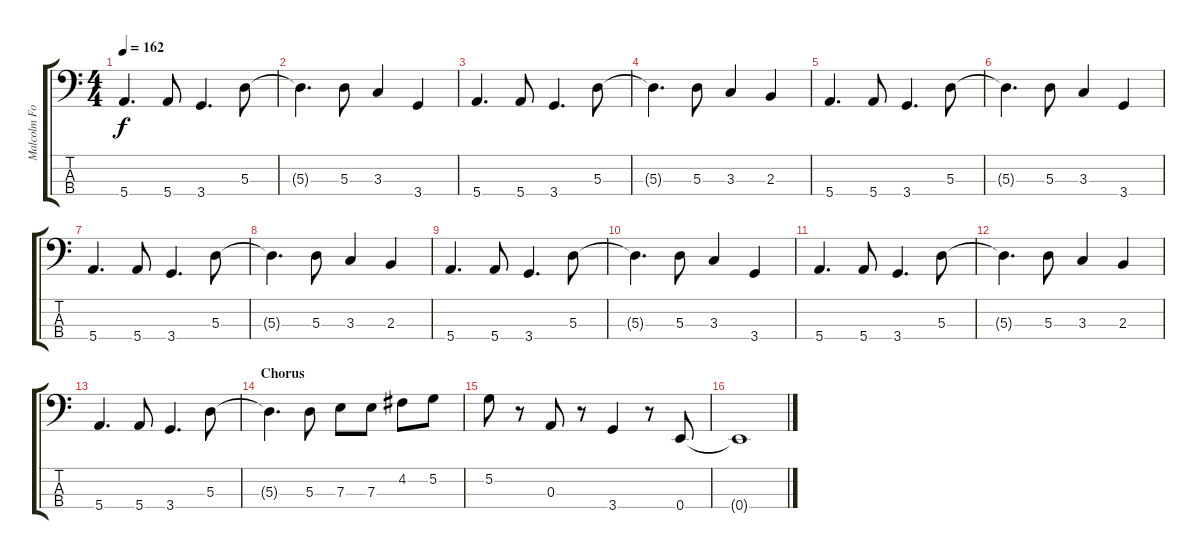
\track ("Malcolm Foster" "Malcolm Fo") {instrument electricbassfinger}
\staff {score tabs}
\tuning (G2 D2 A1 E1) {hide}
\ts (4 4)
\tempo 162
\clef f4
\ks c
5.4.4{d dy f} 5.4.8 3.4.4{d} 5.3.8 |
5.3{t}.4{d} 5.3.8 3.3.4 3.4.4 |
5.4.4{d} 5.4.8 3.4.4{d} 5.3.8 |
5.3{t}.4{d} 5.3.8 3.3.4 2.3.4 |
5.4.4{d} 5.4.8 3.4.4{d} 5.3.8 |
5.3{t}.4{d} 5.3.8 3.3.4 3.4.4 |
5.4.4{d} 5.4.8 3.4.4{d} 5.3.8 |
5.3{t}.4{d} 5.3.8 3.3.4 2.3.4 |
5.4.4{d} 5.4.8 3.4.4{d} 5.3.8 |
5.3{t}.4{d} 5.3.8 3.3.4 3.4.4 |
5.4.4{d} 5.4.8 3.4.4{d} 5.3.8 |
5.3{t}.4{d} 5.3.8 3.3.4 2.3.4 |
5.4.4{d} 5.4.8 3.4.4{d} 5.3.8 |
\section ("" "Chorus")
5.3{t}.4{d} 5.3.8 7.3.8 7.3.8 4.2.8 5.2.8 |
5.2.8 r.8 0.3.8 r.8 3.4.4 r.8 0.4.8 |
0.4{t}.1
